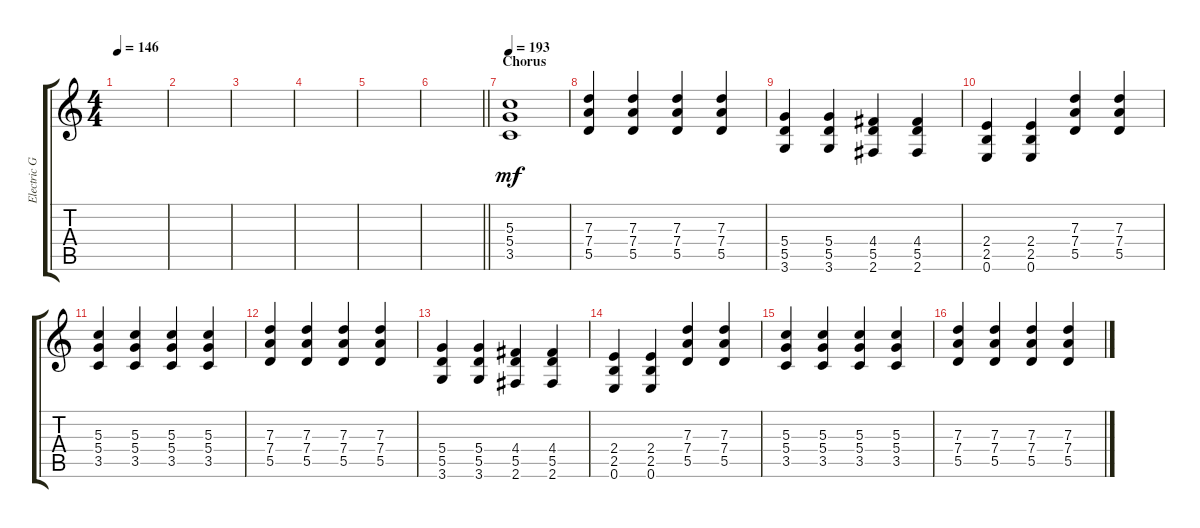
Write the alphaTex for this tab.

\track ("Electric Guitar" "Electric G") {instrument distortionguitar}
\staff {score tabs}
\tuning (E4 B3 G3 D3 A2 E2) {hide}
\ts (4 4)
\tempo 146
\clef g2
\ks c
|
|
|
|
|
\barLineRight lightlight
|
\section ("" "Chorus")
\tempo 193
(5.3 5.4 3.5).1{dy mf volume 13} |
(7.3 7.4 5.5).4 (7.3 7.4 5.5).4 (7.3 7.4 5.5).4 (7.3 7.4 5.5).4 |
(5.4 5.5 3.6).4 (5.4 5.5 3.6).4 (4.4 5.5 2.6).4 (4.4 5.5 2.6).4 |
(2.4 2.5 0.6).4 (2.4 2.5 0.6).4 (7.3 7.4 5.5).4 (7.3 7.4 5.5).4 |
(5.3 5.4 3.5).4 (5.3 5.4 3.5).4 (5.3 5.4 3.5).4 (5.3 5.4 3.5).4 |
(7.3 7.4 5.5).4 (7.3 7.4 5.5).4 (7.3 7.4 5.5).4 (7.3 7.4 5.5).4 |
(5.4 5.5 3.6).4 (5.4 5.5 3.6).4 (4.4 5.5 2.6).4 (4.4 5.5 2.6).4 |
(2.4 2.5 0.6).4 (2.4 2.5 0.6).4 (7.3 7.4 5.5).4 (7.3 7.4 5.5).4 |
(5.3 5.4 3.5).4 (5.3 5.4 3.5).4 (5.3 5.4 3.5).4 (5.3 5.4 3.5).4 |
(7.3 7.4 5.5).4 (7.3 7.4 5.5).4 (7.3 7.4 5.5).4 (7.3 7.4 5.5).4
